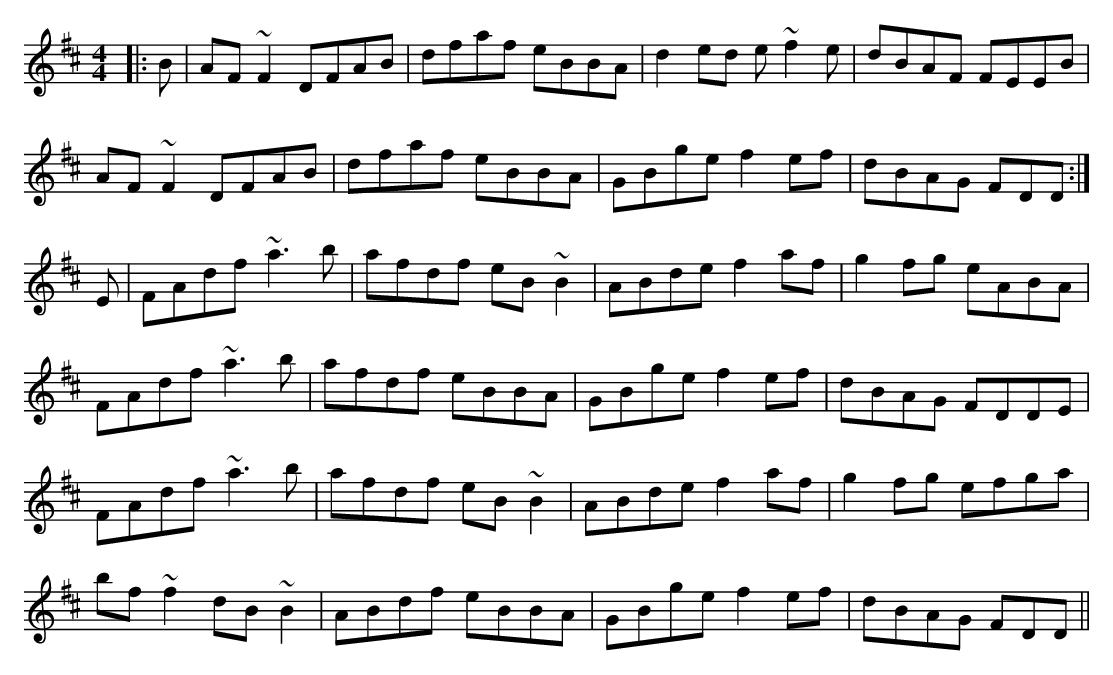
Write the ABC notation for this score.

X:1
M:4/4
K:D
|: B | AF~F2 DFAB | dfaf eBBA | d2ed e~f2e | dBAF FEEB |
AF~F2 DFAB | dfaf eBBA | GBge f2ef | dBAG FDD :|
E | FAdf ~a3b | afdf eB~B2 | ABde f2af | g2fg eABA |
FAdf ~a3b | afdf eBBA | GBge f2ef | dBAG FDDE |
FAdf ~a3b | afdf eB~B2 | ABde f2af | g2fg efga |
bf~f2 dB~B2 | ABdf eBBA | GBge f2ef | dBAG FDD ||
